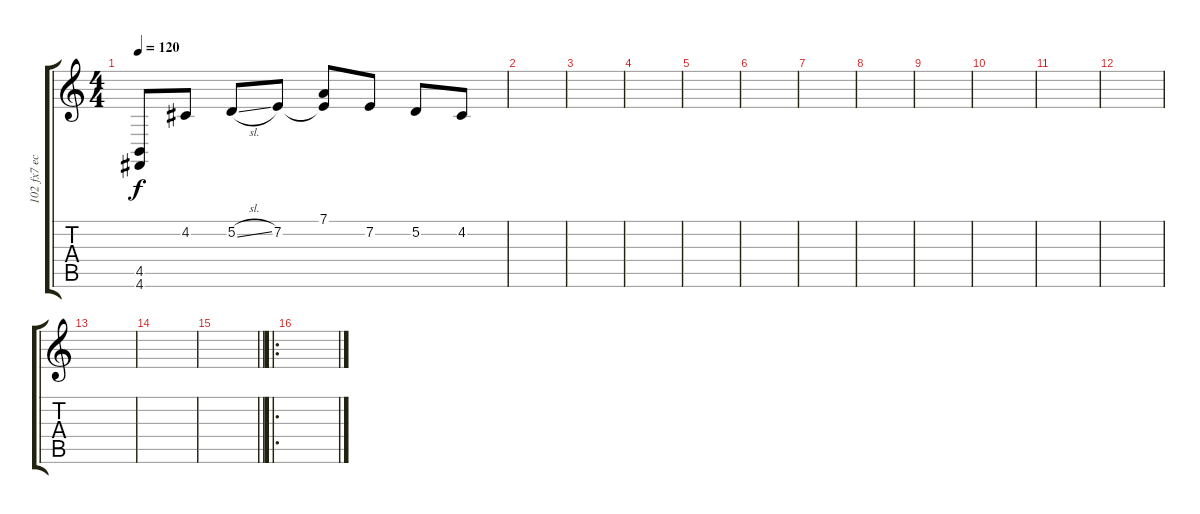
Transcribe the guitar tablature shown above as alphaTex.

\track ("102 fx7 echoes" "102 fx7 ec") {instrument fx7echoes}
\staff {score tabs}
\tuning (D4 A3 F3 C3 G2 D2) {hide}
\ts (4 4)
\tempo 120
\clef g2
\ks c
(4.5{t} 4.6{t}).8{dy f} 4.2.8 5.2{sl}.8 7.2.8 (7.1 7.2{t}).8 7.2.8 5.2.8 4.2.8 |
|
|
|
|
|
|
|
|
|
|
|
|
|
\barLineRight lightlight
|
\ro
